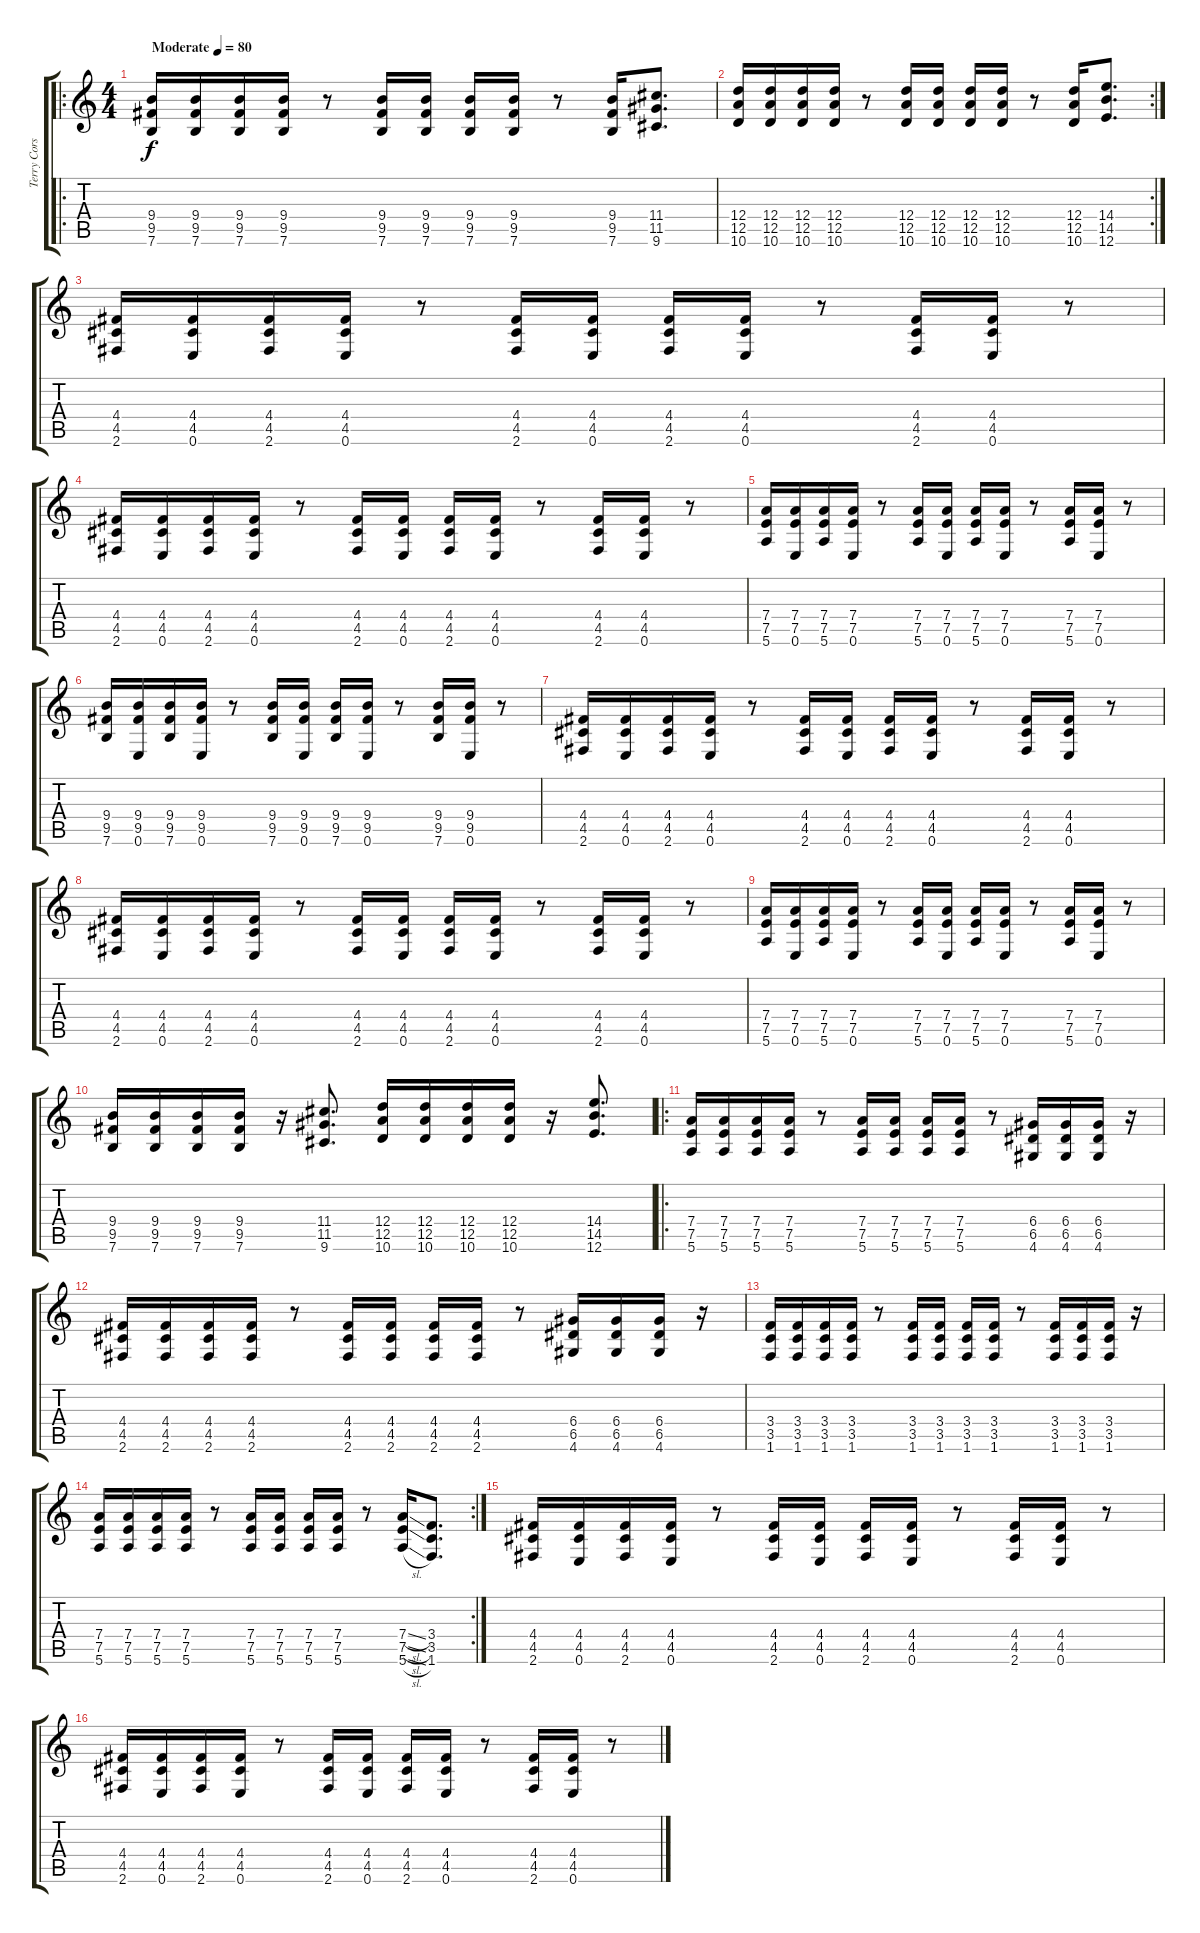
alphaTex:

\track ("Terry Corso Rhythm" "Terry Cors") {instrument distortionguitar}
\staff {score tabs}
\tuning (E4 B3 G3 D3 A2 E2) {hide}
\ro
\ts (4 4)
\tempo (80 "Moderate")
\clef g2
\ks c
(9.4 9.5 7.6).16{dy f instrument distortionguitar} (9.4 9.5 7.6).16 (9.4 9.5 7.6).16 (9.4 9.5 7.6).16 r.8 (9.4 9.5 7.6).16 (9.4 9.5 7.6).16 (9.4 9.5 7.6).16 (9.4 9.5 7.6).16 r.8 (9.4 9.5 7.6).16 (11.4 11.5 9.6).8{d} |
\rc 2
(12.4 12.5 10.6).16 (12.4 12.5 10.6).16 (12.4 12.5 10.6).16 (12.4 12.5 10.6).16 r.8 (12.4 12.5 10.6).16 (12.4 12.5 10.6).16 (12.4 12.5 10.6).16 (12.4 12.5 10.6).16 r.8 (12.4 12.5 10.6).16 (14.4 14.5 12.6).8{d} |
(4.4 4.5 2.6).16 (4.4 4.5 0.6).16 (4.4 4.5 2.6).16 (4.4 4.5 0.6).16 r.8 (4.4 4.5 2.6).16 (4.4 4.5 0.6).16 (4.4 4.5 2.6).16 (4.4 4.5 0.6).16 r.8 (4.4 4.5 2.6).16 (4.4 4.5 0.6).16 r.8 |
(4.4 4.5 2.6).16 (4.4 4.5 0.6).16 (4.4 4.5 2.6).16 (4.4 4.5 0.6).16 r.8 (4.4 4.5 2.6).16 (4.4 4.5 0.6).16 (4.4 4.5 2.6).16 (4.4 4.5 0.6).16 r.8 (4.4 4.5 2.6).16 (4.4 4.5 0.6).16 r.8 |
(7.4 7.5 5.6).16 (7.4 7.5 0.6).16 (7.4 7.5 5.6).16 (7.4 7.5 0.6).16 r.8 (7.4 7.5 5.6).16 (7.4 7.5 0.6).16 (7.4 7.5 5.6).16 (7.4 7.5 0.6).16 r.8 (7.4 7.5 5.6).16 (7.4 7.5 0.6).16 r.8 |
(9.4 9.5 7.6).16 (9.4 9.5 0.6).16 (9.4 9.5 7.6).16 (9.4 9.5 0.6).16 r.8 (9.4 9.5 7.6).16 (9.4 9.5 0.6).16 (9.4 9.5 7.6).16 (9.4 9.5 0.6).16 r.8 (9.4 9.5 7.6).16 (9.4 9.5 0.6).16 r.8 |
(4.4 4.5 2.6).16 (4.4 4.5 0.6).16 (4.4 4.5 2.6).16 (4.4 4.5 0.6).16 r.8 (4.4 4.5 2.6).16 (4.4 4.5 0.6).16 (4.4 4.5 2.6).16 (4.4 4.5 0.6).16 r.8 (4.4 4.5 2.6).16 (4.4 4.5 0.6).16 r.8 |
(4.4 4.5 2.6).16 (4.4 4.5 0.6).16 (4.4 4.5 2.6).16 (4.4 4.5 0.6).16 r.8 (4.4 4.5 2.6).16 (4.4 4.5 0.6).16 (4.4 4.5 2.6).16 (4.4 4.5 0.6).16 r.8 (4.4 4.5 2.6).16 (4.4 4.5 0.6).16 r.8 |
(7.4 7.5 5.6).16 (7.4 7.5 0.6).16 (7.4 7.5 5.6).16 (7.4 7.5 0.6).16 r.8 (7.4 7.5 5.6).16 (7.4 7.5 0.6).16 (7.4 7.5 5.6).16 (7.4 7.5 0.6).16 r.8 (7.4 7.5 5.6).16 (7.4 7.5 0.6).16 r.8 |
(9.4 9.5 7.6).16 (9.4 9.5 7.6).16 (9.4 9.5 7.6).16 (9.4 9.5 7.6).16 r.16 (11.4 11.5 9.6).8{d} (12.4 12.5 10.6).16 (12.4 12.5 10.6).16 (12.4 12.5 10.6).16 (12.4 12.5 10.6).16 r.16 (14.4 14.5 12.6).8{d} |
\ro
(7.4 7.5 5.6).16 (7.4 7.5 5.6).16 (7.4 7.5 5.6).16 (7.4 7.5 5.6).16 r.8 (7.4 7.5 5.6).16 (7.4 7.5 5.6).16 (7.4 7.5 5.6).16 (7.4 7.5 5.6).16 r.8 (6.4 6.5 4.6).16 (6.4 6.5 4.6).16 (6.4 6.5 4.6).16 r.16 |
(4.4 4.5 2.6).16 (4.4 4.5 2.6).16 (4.4 4.5 2.6).16 (4.4 4.5 2.6).16 r.8 (4.4 4.5 2.6).16 (4.4 4.5 2.6).16 (4.4 4.5 2.6).16 (4.4 4.5 2.6).16 r.8 (6.4 6.5 4.6).16 (6.4 6.5 4.6).16 (6.4 6.5 4.6).16 r.16 |
(3.4 3.5 1.6).16 (3.4 3.5 1.6).16 (3.4 3.5 1.6).16 (3.4 3.5 1.6).16 r.8 (3.4 3.5 1.6).16 (3.4 3.5 1.6).16 (3.4 3.5 1.6).16 (3.4 3.5 1.6).16 r.8 (3.4 3.5 1.6).16 (3.4 3.5 1.6).16 (3.4 3.5 1.6).16 r.16 |
\rc 2
(7.4 7.5 5.6).16 (7.4 7.5 5.6).16 (7.4 7.5 5.6).16 (7.4 7.5 5.6).16 r.8 (7.4 7.5 5.6).16 (7.4 7.5 5.6).16 (7.4 7.5 5.6).16 (7.4 7.5 5.6).16 r.8 (7.4{sl} 7.5{sl} 5.6{sl}).16 (3.4 3.5 1.6).8{d} |
(4.4 4.5 2.6).16 (4.4 4.5 0.6).16 (4.4 4.5 2.6).16 (4.4 4.5 0.6).16 r.8 (4.4 4.5 2.6).16 (4.4 4.5 0.6).16 (4.4 4.5 2.6).16 (4.4 4.5 0.6).16 r.8 (4.4 4.5 2.6).16 (4.4 4.5 0.6).16 r.8 |
(4.4 4.5 2.6).16 (4.4 4.5 0.6).16 (4.4 4.5 2.6).16 (4.4 4.5 0.6).16 r.8 (4.4 4.5 2.6).16 (4.4 4.5 0.6).16 (4.4 4.5 2.6).16 (4.4 4.5 0.6).16 r.8 (4.4 4.5 2.6).16 (4.4 4.5 0.6).16 r.8
